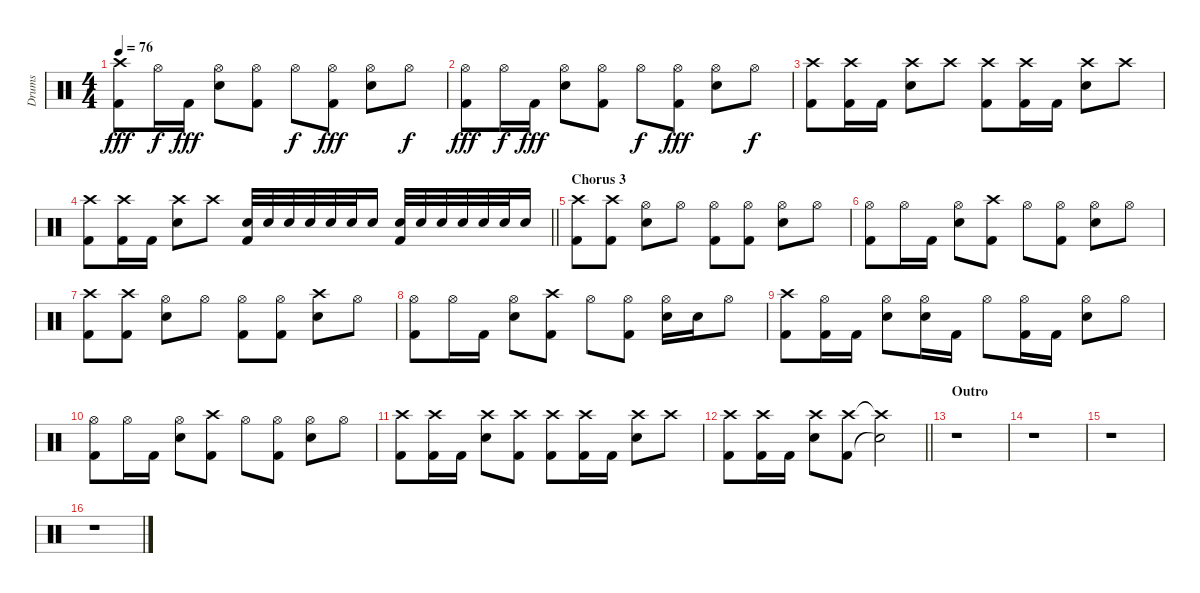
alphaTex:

\track ("Drums" "Drums") {instrument percussion}
\staff {score}
\articulation defaults
\ts (4 4)
\tempo 76
\clef neutral
\ks c
("Crash high (hit)" "Kick (hit) 2").8{dy fff} "Hi-Hat (open)".16{dy f} "Kick (hit) 2".16{dy fff} ("Hi-Hat (open)" "Snare (hit) 2").8 ("Hi-Hat (open)" "Kick (hit) 2").8 "Hi-Hat (open)".8{dy f} ("Hi-Hat (open)" "Kick (hit) 2").8{dy fff} ("Hi-Hat (open)" "Snare (hit) 2").8 "Hi-Hat (open)".8{dy f} |
("Hi-Hat (open)" "Kick (hit) 2").8{dy fff} "Hi-Hat (open)".16{dy f} "Kick (hit) 2".16{dy fff} ("Hi-Hat (open)" "Snare (hit) 2").8 ("Hi-Hat (open)" "Kick (hit) 2").8 "Hi-Hat (open)".8{dy f} ("Hi-Hat (open)" "Kick (hit) 2").8{dy fff} ("Hi-Hat (open)" "Snare (hit) 2").8 "Hi-Hat (open)".8{dy f} |
("Crash high (hit)" "Kick (hit) 2").8 ("Crash high (hit)" "Kick (hit) 2").16 "Kick (hit) 2".16 ("Crash high (hit)" "Snare (hit) 2").8 "Crash high (hit)".8 ("Crash high (hit)" "Kick (hit) 2").8 ("Crash high (hit)" "Kick (hit) 2").16 "Kick (hit) 2".16 ("Crash high (hit)" "Snare (hit) 2").8 "Crash high (hit)".8 |
\barLineRight lightlight
("Crash high (hit)" "Kick (hit) 2").8 ("Crash high (hit)" "Kick (hit) 2").16 "Kick (hit) 2".16 ("Crash high (hit)" "Snare (hit) 2").8 "Crash high (hit)".8 ("Electric Snare (hit)" "Kick (hit) 2").32 "Electric Snare (hit)".32 "Electric Snare (hit)".32 "Electric Snare (hit)".32 "Electric Snare (hit)".32 "Electric Snare (hit)".32 "Electric Snare (hit)".16 ("Electric Snare (hit)" "Kick (hit) 2").32 "Electric Snare (hit)".32 "Electric Snare (hit)".32 "Electric Snare (hit)".32 "Electric Snare (hit)".32 "Electric Snare (hit)".32 "Electric Snare (hit)".16 |
\section ("" "Chorus 3")
("Crash high (hit)" "Kick (hit) 2").8 ("Crash high (hit)" "Kick (hit) 2").8 ("Hi-Hat (open)" "Snare (hit) 2").8 "Hi-Hat (open)".8 ("Hi-Hat (open)" "Kick (hit) 2").8 ("Hi-Hat (open)" "Kick (hit) 2").8 ("Hi-Hat (open)" "Snare (hit) 2").8 "Hi-Hat (open)".8 |
("Hi-Hat (open)" "Kick (hit) 2").8 "Hi-Hat (open)".16 "Kick (hit) 2".16 ("Hi-Hat (open)" "Snare (hit) 2").8 ("Crash high (hit)" "Kick (hit) 2").8 "Hi-Hat (open)".8 ("Hi-Hat (open)" "Kick (hit) 2").8 ("Hi-Hat (open)" "Snare (hit) 2").8 "Hi-Hat (open)".8 |
("Crash high (hit)" "Kick (hit) 2").8 ("Crash high (hit)" "Kick (hit) 2").8 ("Hi-Hat (open)" "Snare (hit) 2").8 "Hi-Hat (open)".8 ("Hi-Hat (open)" "Kick (hit) 2").8 ("Hi-Hat (open)" "Kick (hit) 2").8 ("Crash high (hit)" "Snare (hit) 2").8 "Hi-Hat (open)".8 |
("Hi-Hat (open)" "Kick (hit) 2").8 "Hi-Hat (open)".16 "Kick (hit) 2".16 ("Hi-Hat (open)" "Snare (hit) 2").8 ("Crash high (hit)" "Kick (hit) 2").8 "Hi-Hat (open)".8 ("Hi-Hat (open)" "Kick (hit) 2").8 ("Hi-Hat (open)" "Snare (hit) 2").16 "Snare (hit) 2".16 "Hi-Hat (open)".8 |
("Crash high (hit)" "Kick (hit) 2").8 ("Hi-Hat (open)" "Kick (hit) 2").16 "Kick (hit) 2".16 ("Hi-Hat (open)" "Snare (hit) 2").8 ("Hi-Hat (open)" "Snare (hit) 2").16 "Kick (hit) 2".16 "Hi-Hat (open)".8 ("Hi-Hat (open)" "Kick (hit) 2").16 "Kick (hit) 2".16 ("Hi-Hat (open)" "Snare (hit) 2").8 "Hi-Hat (open)".8 |
("Hi-Hat (open)" "Kick (hit) 2").8 "Hi-Hat (open)".16 "Kick (hit) 2".16 ("Hi-Hat (open)" "Snare (hit) 2").8 ("Crash high (hit)" "Kick (hit) 2").8 "Hi-Hat (open)".8 ("Hi-Hat (open)" "Kick (hit) 2").8 ("Hi-Hat (open)" "Snare (hit) 2").8 "Hi-Hat (open)".8 |
("Crash high (hit)" "Kick (hit) 2").8 ("Crash high (hit)" "Kick (hit) 2").16 "Kick (hit) 2".16 ("Crash high (hit)" "Snare (hit) 2").8 ("Crash high (hit)" "Kick (hit) 2").8 ("Crash high (hit)" "Kick (hit) 2").8 ("Crash high (hit)" "Kick (hit) 2").16 "Kick (hit) 2".16 ("Crash high (hit)" "Snare (hit) 2").8 "Crash high (hit)".8 |
\barLineRight lightlight
("Crash high (hit)" "Kick (hit) 2").8 ("Crash high (hit)" "Kick (hit) 2").16 "Kick (hit) 2".16 ("Crash high (hit)" "Snare (hit) 2").8 ("Crash high (hit)" "Kick (hit) 2").8 ("Crash high (hit)"{t} "Snare (hit)"{t}).2 |
\section ("" "Outro")
r.1 |
r.1 |
r.1 |
r.1
